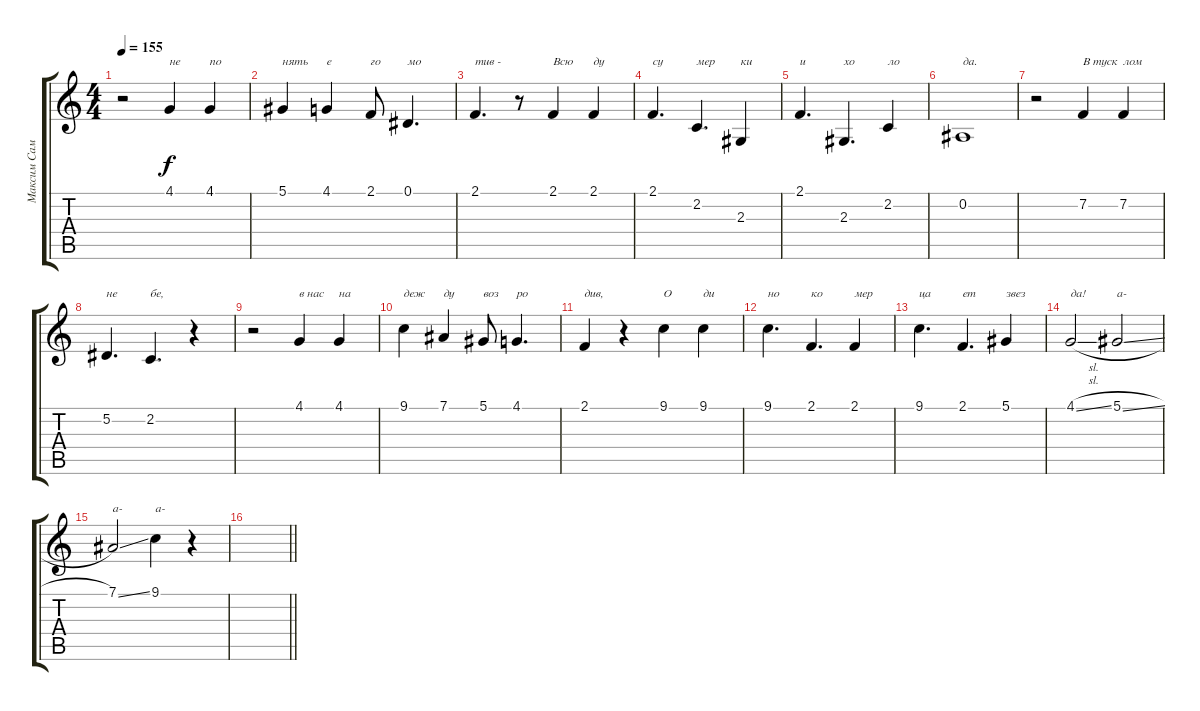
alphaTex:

\track ("Максим Самосват" "Максим Сам") {instrument bassoon}
\staff {score tabs}
\tuning (Eb4 Bb3 Gb3 Db3 Ab2 Eb2) {hide}
\ts (4 4)
\tempo 155
\clef g2
\ks c
r.2{dy f} 4.1.4{txt "не"} 4.1.4{txt "по"} |
5.1.4{txt "нять"} 4.1.4{txt "е"} 2.1.8{txt "го"} 0.1.4{d txt "мо"} |
2.1.4{d txt "тив -"} r.8 2.1.4{txt "Всю"} 2.1.4{txt "ду"} |
2.1.4{d txt "су"} 2.2.4{d txt "мер"} 2.3.4{txt "ки"} |
2.1.4{d txt "и"} 2.3.4{d txt "хо"} 2.2.4{txt "ло"} |
0.2.1{txt "да."} |
r.2 7.2.4{txt "В туск"} 7.2.4{txt "лом"} |
5.2.4{d txt "не"} 2.2.4{d txt "бе,"} r.4 |
r.2 4.1.4{txt "в нас"} 4.1.4{txt "на"} |
9.1.4{txt "деж"} 7.1.4{txt "ду"} 5.1.8{txt "воз"} 4.1.4{d txt "ро"} |
2.1.4{txt "див,"} r.4 9.1.4{txt "О"} 9.1.4{txt "ди"} |
9.1.4{d txt "но"} 2.1.4{d txt "ко"} 2.1.4{txt "мер"} |
9.1.4{d txt "ца"} 2.1.4{d txt "ет"} 5.1.4{txt "звез"} |
4.1{sl}.2{txt "да!"} 5.1{sl}.2{txt "а-"} |
7.1{ss}.2{txt "а-"} 9.1.4{txt "а-"} r.4 |
\barLineRight lightlight
